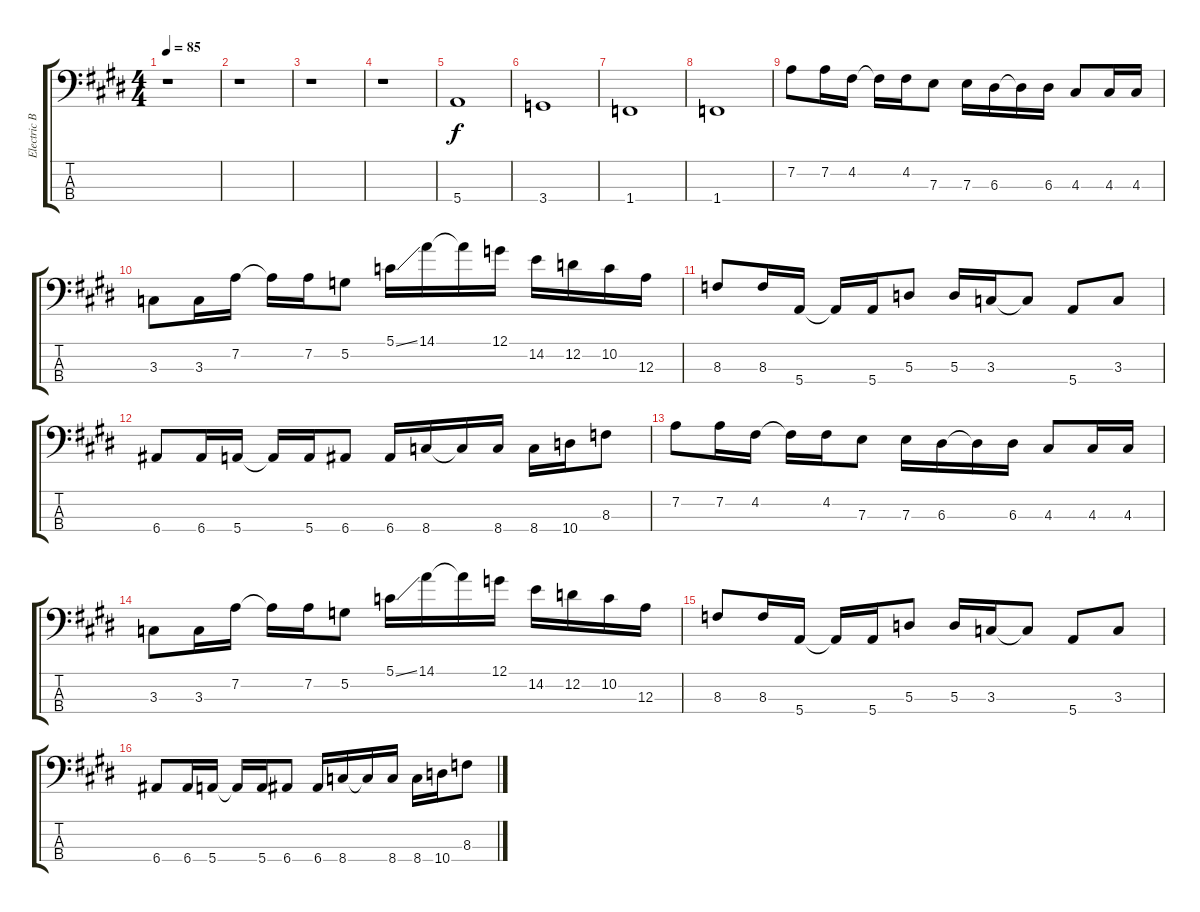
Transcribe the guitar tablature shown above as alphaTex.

\track ("Electric Bass Guitar" "Electric B") {instrument electricbasspick}
\staff {score tabs}
\tuning (G2 D2 A1 E1) {hide}
\ts (4 4)
\tempo 85
\clef f4
\ks c#minor
r.1{dy f} |
r.1 |
\ks e
r.1 |
\ks c#minor
r.1 |
\ks e
5.4.1 |
\ks c#minor
3.4.1 |
\ks e
1.4.1 |
\ks c#minor
1.4.1 |
\ks e
7.2.8 7.2.16 4.2.16 4.2{t}.16 4.2.16 7.3.8 7.3.16 6.3.16 6.3{t}.16 6.3.16 4.3.8 4.3.16 4.3.16 |
\ks c#minor
3.3.8 3.3.16 7.2.16 7.2{t}.16 7.2.16 5.2.8 5.1{ss}.16 14.1.16 14.1{t}.16 12.1.16 14.2.16 12.2.16 10.2.16 12.3.16 |
\ks e
8.3.8 8.3.16 5.4.16 5.4{t}.16 5.4.16 5.3.8 5.3.16 3.3.16 3.3{t}.8 5.4.8 3.3.8 |
\ks c#minor
6.4.8 6.4.16 5.4.16 5.4{t}.16 5.4.16 6.4.8 6.4.16 8.4.16 8.4{t}.16 8.4.16 8.4.16 10.4.16 8.3.8 |
\ks e
7.2.8 7.2.16 4.2.16 4.2{t}.16 4.2.16 7.3.8 7.3.16 6.3.16 6.3{t}.16 6.3.16 4.3.8 4.3.16 4.3.16 |
\ks c#minor
3.3.8 3.3.16 7.2.16 7.2{t}.16 7.2.16 5.2.8 5.1{ss}.16 14.1.16 14.1{t}.16 12.1.16 14.2.16 12.2.16 10.2.16 12.3.16 |
\ks e
8.3.8 8.3.16 5.4.16 5.4{t}.16 5.4.16 5.3.8 5.3.16 3.3.16 3.3{t}.8 5.4.8 3.3.8 |
\ks c#minor
6.4.8 6.4.16 5.4.16 5.4{t}.16 5.4.16 6.4.8 6.4.16 8.4.16 8.4{t}.16 8.4.16 8.4.16 10.4.16 8.3.8
